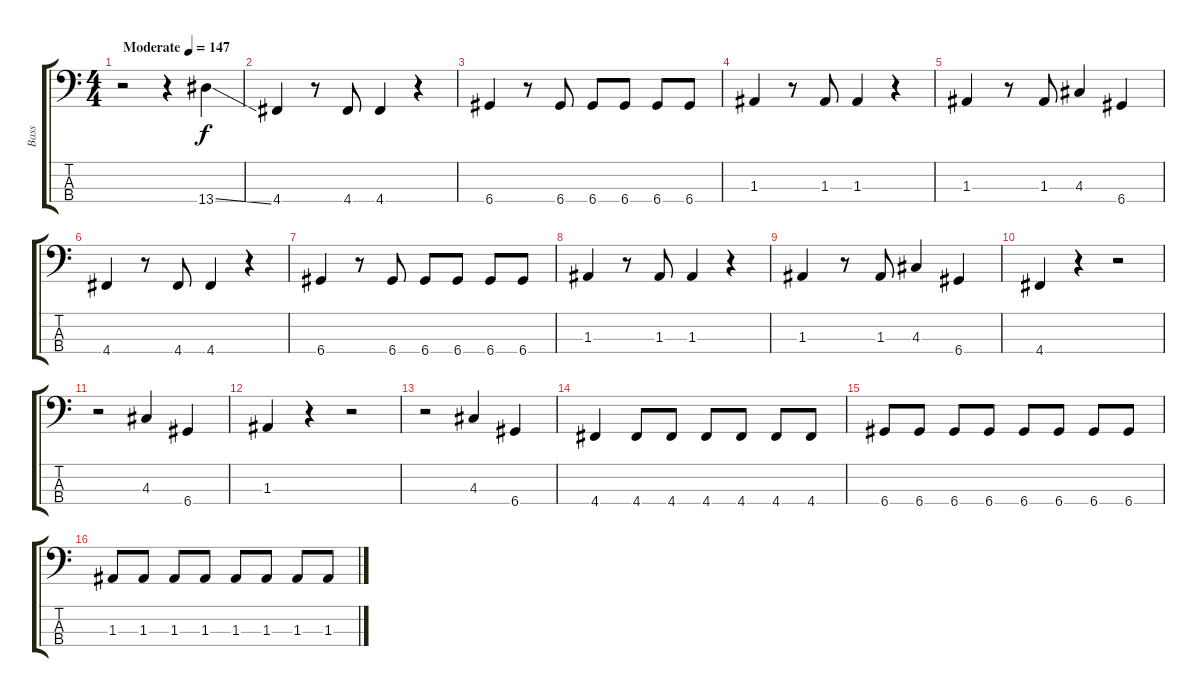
\track ("Bass" "Bass") {instrument electricbasspick}
\staff {score tabs}
\tuning (G2 D2 A1 D1) {hide}
\ts (4 4)
\tempo (147 "Moderate")
\clef f4
\ks c
r.2{dy f instrument electricbasspick} r.4 13.4{ss}.4 |
4.4.4 r.8 4.4.8 4.4.4 r.4 |
6.4.4 r.8 6.4.8 6.4.8 6.4.8 6.4.8 6.4.8 |
1.3.4 r.8 1.3.8 1.3.4 r.4 |
1.3.4 r.8 1.3.8 4.3.4 6.4.4 |
4.4.4 r.8 4.4.8 4.4.4 r.4 |
6.4.4 r.8 6.4.8 6.4.8 6.4.8 6.4.8 6.4.8 |
1.3.4 r.8 1.3.8 1.3.4 r.4 |
1.3.4 r.8 1.3.8 4.3.4 6.4.4 |
4.4.4 r.4 r.2 |
r.2 4.3.4 6.4.4 |
1.3.4 r.4 r.2 |
r.2 4.3.4 6.4.4 |
4.4.4 4.4.8 4.4.8 4.4.8 4.4.8 4.4.8 4.4.8 |
6.4.8 6.4.8 6.4.8 6.4.8 6.4.8 6.4.8 6.4.8 6.4.8 |
1.3.8 1.3.8 1.3.8 1.3.8 1.3.8 1.3.8 1.3.8 1.3.8
